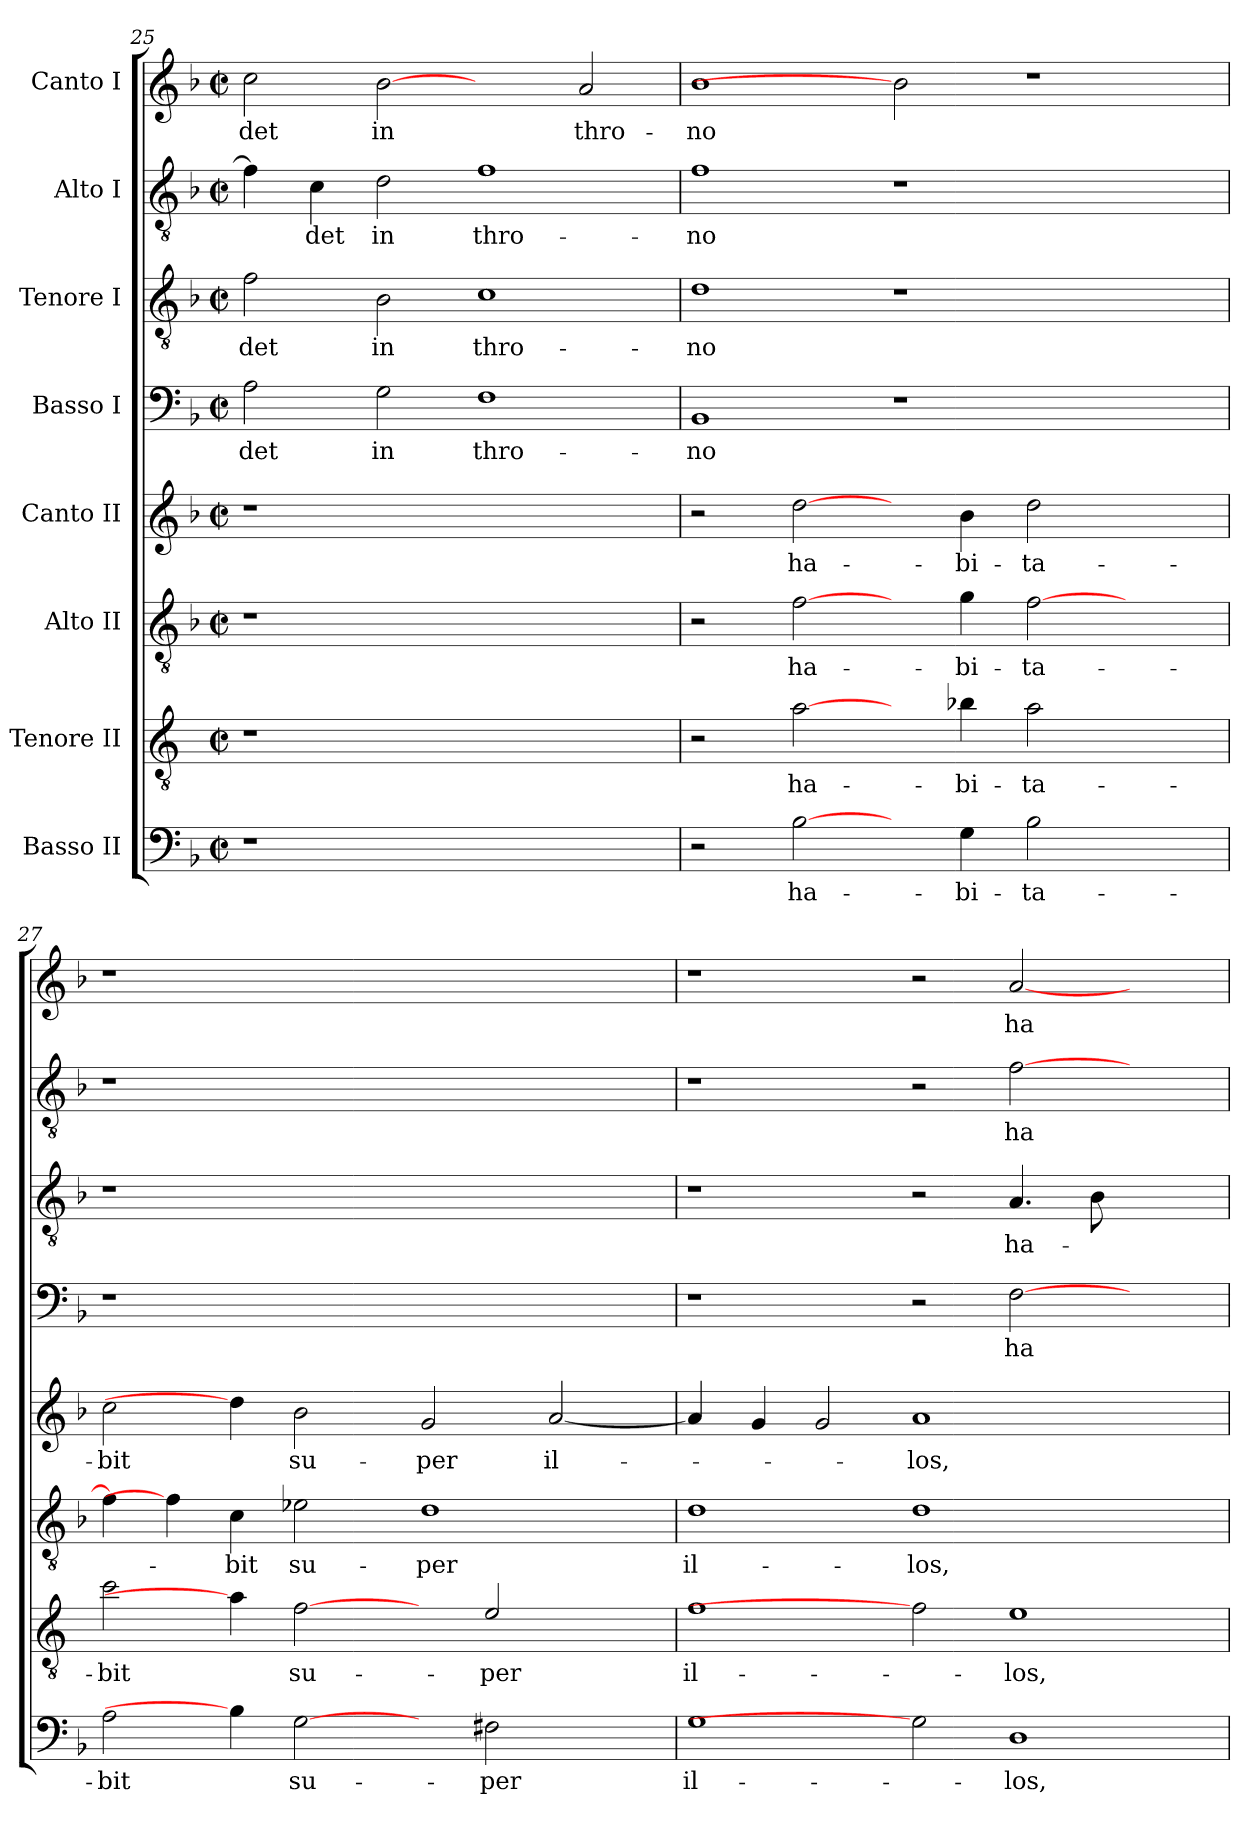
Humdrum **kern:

**kern	**text	**kern	**text	**kern	**text	**kern	**text	**kern	**text	**kern	**text	**kern	**text	**kern	**text
*part8	*part8	*part7	*part7	*part6	*part6	*part5	*part5	*part4	*part4	*part3	*part3	*part2	*part2	*part1	*part1
*staff8	*staff8	*staff7	*staff7	*staff6	*staff6	*staff5	*staff5	*staff4	*staff4	*staff3	*staff3	*staff2	*staff2	*staff1	*staff1
*I"Basso II	*	*I"Tenore II	*	*I"Alto II	*	*I"Canto II	*	*I"Basso I	*	*I"Tenore I	*	*I"Alto I	*	*I"Canto I	*
!!LO:PB:g=z
*clefF4	*	*clefGv2	*	*clefGv2	*	*clefG2	*	*clefF4	*	*clefGv2	*	*clefGv2	*	*clefG2	*
*	*	*ITrd4c7	*	*	*	*	*	*	*	*	*	*	*	*	*
*k[b-]	*	*k[b-]	*	*k[b-]	*	*k[b-]	*	*k[b-]	*	*k[b-]	*	*k[b-]	*	*k[b-]	*
*d:	*	*d:	*	*d:	*	*d:	*	*d:	*	*d:	*	*d:	*	*d:	*
*M2/2	*	*M2/2	*	*M2/2	*	*M2/2	*	*M2/2	*	*M2/2	*	*M2/2	*	*M2/2	*
*met(c|)	*	*met(c|)	*	*met(c|)	*	*met(c|)	*	*met(c|)	*	*met(c|)	*	*met(c|)	*	*met(c|)	*
=25	=25	=25	=25	=25	=25	=25	=25	=25	=25	=25	=25	=25	=25	=25	=25
!	!	!	!	!	!	!	!	!	!LO:LY:b	!	!LO:LY:b	!	!	!	!LO:LY:b
1r	.	1r	.	1r	.	1r	.	2A\	-det	2f\	-det	4f\]	.	2cc\	-det
!	!	!	!	!	!	!	!	!	!	!	!	!	!LO:LY:b	!	!
.	.	.	.	.	.	.	.	.	.	.	.	4c\	-det	.	.
!	!	!	!	!	!	!	!	!	!LO:LY:b	!	!LO:LY:b	!	!LO:LY:b	!	!LO:LY:b
.	.	.	.	.	.	.	.	2G\	in	2B-\	in	2d\	in	[2b-	in
!	!	!	!	!	!	!	!	!	!LO:LY:b	!	!LO:LY:b	!	!LO:LY:b	!	!
1ryy	.	1ryy	.	1ryy	.	1ryy	.	1F	thro-	1c	thro-	1f	thro-	2ryy	.
!	!	!	!	!	!	!	!	!	!	!	!	!	!	!	!LO:LY:b
.	.	.	.	.	.	.	.	.	.	.	.	.	.	2a/	thro-
=26	=26	=26	=26	=26	=26	=26	=26	=26	=26	=26	=26	=26	=26	=26	=26
!	!	!	!	!	!	!	!	!	!LO:LY:b	!	!LO:LY:b	!	!LO:LY:b	!	!LO:LY:b
2r	.	2r	.	2r	.	2r	.	1BB-	-no	1d	-no	1f	-no	1b-	-no
!	!LO:LY:b	!	!LO:LY:b	!	!LO:LY:b	!	!LO:LY:b	!	!	!	!	!	!	!	!
[2B-\	ha-	[2d\	ha-	[2f\	ha-	[2dd\	ha-	.	.	.	.	.	.	.	.
4ryy	.	4ryy	.	4ryy	.	4ryy	.	1r	.	1r	.	1r	.	2b-]	.
!	!LO:LY:b	!	!LO:LY:b	!	!LO:LY:b	!	!LO:LY:b	!	!	!	!	!	!	!	!
4G\	-bi-	4e-X\	-bi-	4g\	-bi-	4b-\	-bi-	.	.	.	.	.	.	.	.
!	!LO:LY:b	!	!LO:LY:b	!	!LO:LY:b	!	!LO:LY:b	!	!	!	!	!	!	!	!
2B-\	-ta-	2d\	-ta-	[2f\	-ta-	2dd\	-ta-	.	.	.	.	.	.	1r	.
2ryy	.	2ryy	.	2ryy	.	2ryy	.	2ryy	.	2ryy	.	2ryy	.	.	.
=27	=27	=27	=27	=27	=27	=27	=27	=27	=27	=27	=27	=27	=27	=27	=27
!	!LO:LY:b	!	!LO:LY:b	!	!	!	!LO:LY:b	!	!	!	!	!	!	!	!
2A\	-bit	2f\	-bit	4f\]	.	2cc\	-bit	1r	.	1r	.	1r	.	1r	.
.	.	.	.	4f\]	.	.	.	.	.	.	.	.	.	.	.
!	!	!	!	!	!LO:LY:b	!	!	!	!	!	!	!	!	!	!
4B-\]	.	4d\]	.	4c\	-bit	4dd\]	.	.	.	.	.	.	.	.	.
!	!LO:LY:b	!	!LO:LY:b	!	!LO:LY:b	!	!LO:LY:b	!	!	!	!	!	!	!	!
[2G	su-	[2B-	su-	2e-X\	su-	2b-\	su-	.	.	.	.	.	.	.	.
.	.	.	.	.	.	.	.	1ryy	.	1ryy	.	1ryy	.	1ryy	.
!	!	!	!	!	!LO:LY:b	!	!LO:LY:b	!	!	!	!	!	!	!	!
4ryy	.	4ryy	.	1d	-per	2g/	-per	.	.	.	.	.	.	.	.
!	!LO:LY:b	!	!LO:LY:b	!	!	!	!	!	!	!	!	!	!	!	!
2F#X\	-per	2A/	-per	.	.	.	.	.	.	.	.	.	.	.	.
!	!	!	!	!	!	!	!LO:LY:b	!	!	!	!	!	!	!	!
.	.	.	.	.	.	[2a/	il-	.	.	.	.	.	.	.	.
4ryy	.	4ryy	.	.	.	.	.	4ryy	.	4ryy	.	4ryy	.	4ryy	.
=28	=28	=28	=28	=28	=28	=28	=28	=28	=28	=28	=28	=28	=28	=28	=28
!	!LO:LY:b	!	!LO:LY:b	!	!LO:LY:b	!	!	!	!	!	!	!	!	!	!
1G	il-	1B-	il-	1d	il-	4a/]	.	1r	.	1r	.	1r	.	1r	.
.	.	.	.	.	.	4g/	.	.	.	.	.	.	.	.	.
.	.	.	.	.	.	2g/	.	.	.	.	.	.	.	.	.
!	!	!	!	!	!LO:LY:b	!	!LO:LY:b	!	!	!	!	!	!	!	!
2G]	.	2B-]	.	1d	-los,	1a	-los,	2r	.	2r	.	2r	.	2r	.
!	!LO:LY:b	!	!LO:LY:b	!	!	!	!	!	!LO:LY:b	!	!LO:LY:b	!	!LO:LY:b	!	!LO:LY:b
1D	-los,	1A	-los,	.	.	.	.	[2F\	ha-	4.A/	ha-	[2f\	ha-	[2a/	ha-
.	.	.	.	.	.	.	.	.	.	8B-\	.	.	.	.	.
.	.	.	.	2ryy	.	2ryy	.	2ryy	.	2ryy	.	2ryy	.	2ryy	.
=	=	=	=	=	=	=	=	=	=	=	=	=	=	=	=
*-	*-	*-	*-	*-	*-	*-	*-	*-	*-	*-	*-	*-	*-	*-	*-
